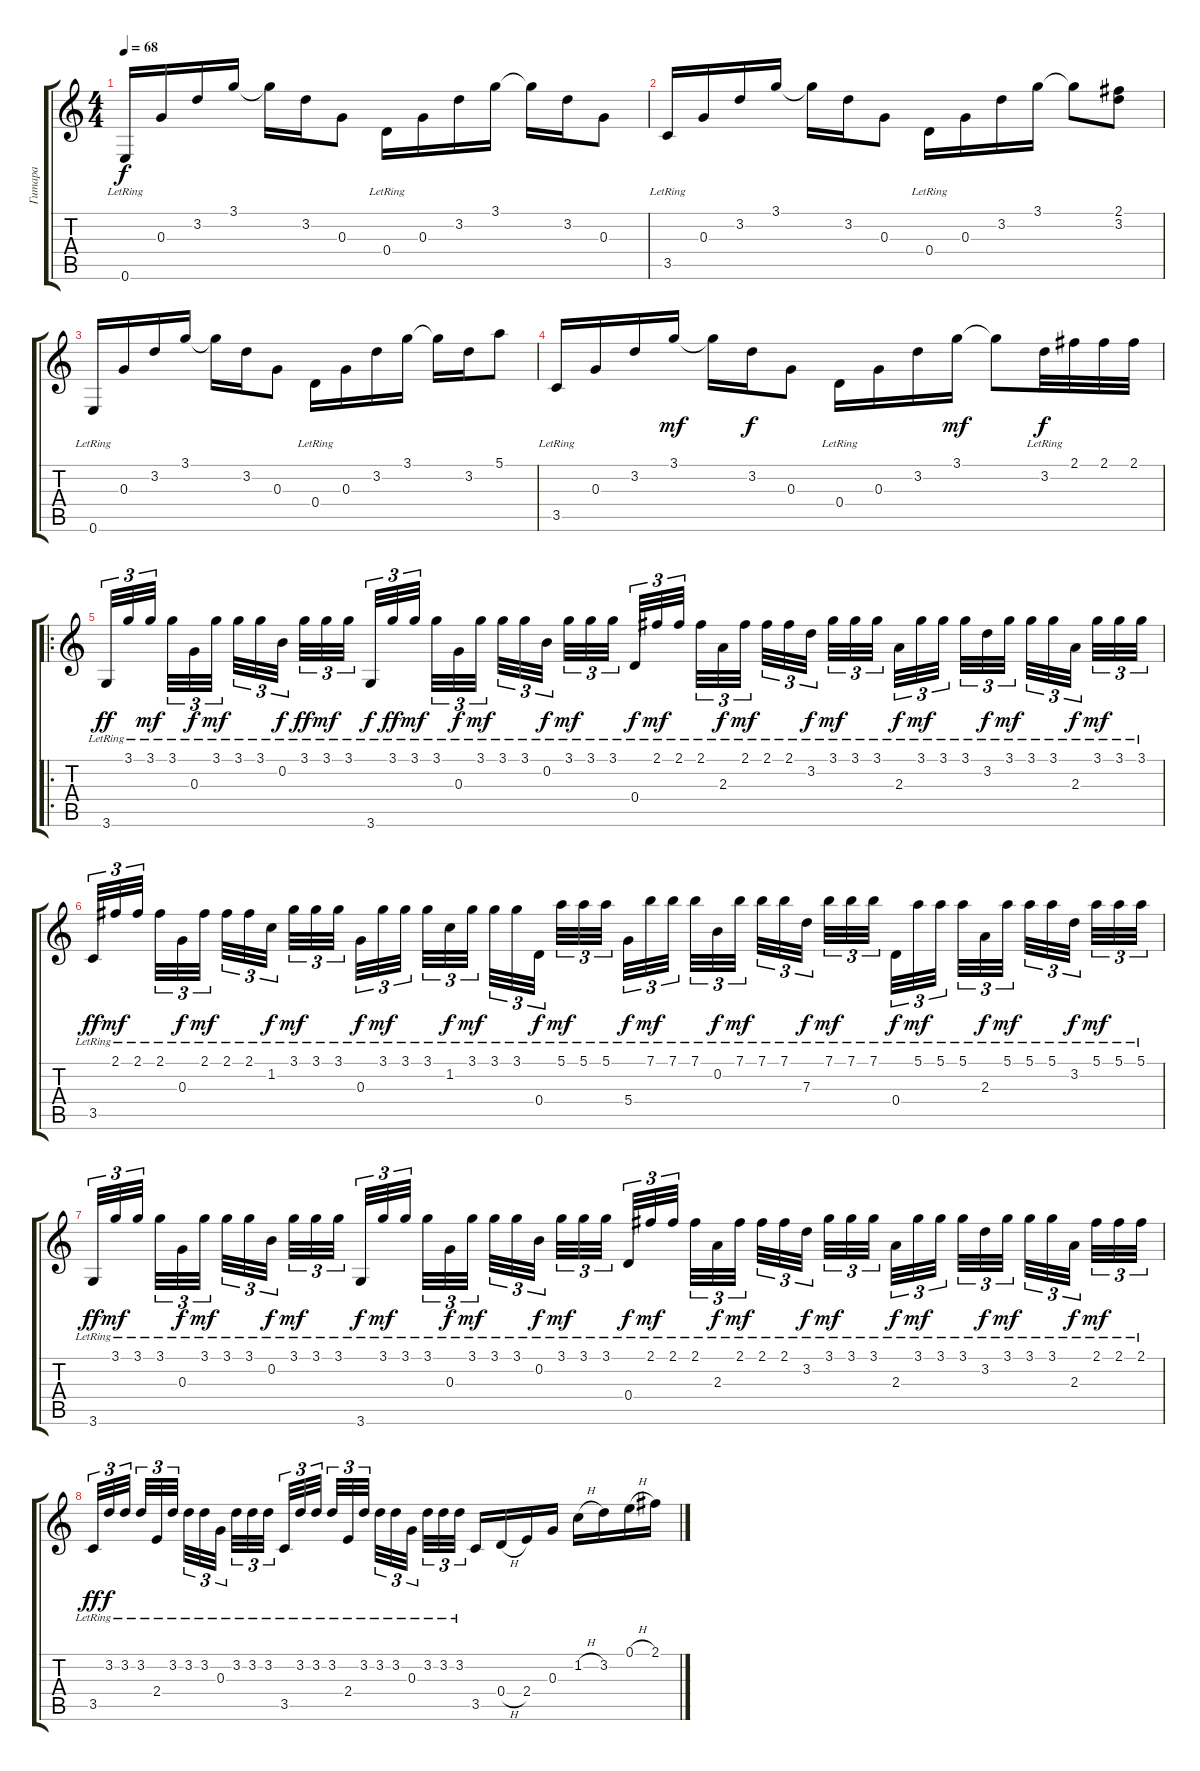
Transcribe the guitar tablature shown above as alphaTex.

\track ("Гитара " "Гитара ") {instrument acousticguitarnylon}
\staff {score tabs}
\tuning (E4 B3 G3 D3 A2 E2) {hide}
\ts (4 4)
\tempo 68
\clef g2
\ks c
0.6{lr}.16{dy f instrument acousticguitarnylon} 0.3.16 3.2.16 3.1.16 3.1{t}.16 3.2.16 0.3.8 0.4{lr}.16 0.3.16 3.2.16 3.1.16 3.1{t}.16 3.2.16 0.3.8 |
3.5{lr}.16 0.3.16 3.2.16 3.1.16 3.1{t}.16 3.2.16 0.3.8 0.4{lr}.16 0.3.16 3.2.16 3.1.16 3.1{t}.8 (2.1 3.2).8 |
0.6{lr}.16 0.3.16 3.2.16 3.1.16 3.1{t}.16 3.2.16 0.3.8 0.4{lr}.16 0.3.16 3.2.16 3.1.16 3.1{t}.16 3.2.16 5.1.8 |
3.5{lr}.16 0.3.16 3.2.16 3.1.16{dy mf} 3.1{t}.16 3.2.16{dy f} 0.3.8 0.4{lr}.16 0.3.16 3.2.16 3.1.16{dy mf} 3.1{t}.8 3.2{lr}.32{dy f} 2.1.32 2.1.32 2.1.32 |
\ro
3.6{lr}.32{tu (3 2) dy ff} 3.1{lr}.32{tu (3 2)} 3.1{lr}.32{tu (3 2) dy mf} 3.1{lr}.32{tu (3 2)} 0.3{lr}.32{tu (3 2) dy f} 3.1{lr}.32{tu (3 2) dy mf} 3.1{lr}.32{tu (3 2)} 3.1{lr}.32{tu (3 2)} 0.2{lr}.32{tu (3 2) dy f} 3.1{lr}.32{tu (3 2) dy ff} 3.1{lr}.32{tu (3 2) dy mf} 3.1{lr}.32{tu (3 2)} 3.6{lr}.32{tu (3 2) dy f} 3.1{lr}.32{tu (3 2) dy ff} 3.1{lr}.32{tu (3 2) dy mf} 3.1{lr}.32{tu (3 2)} 0.3{lr}.32{tu (3 2) dy f} 3.1{lr}.32{tu (3 2) dy mf} 3.1{lr}.32{tu (3 2)} 3.1{lr}.32{tu (3 2)} 0.2{lr}.32{tu (3 2) dy f} 3.1{lr}.32{tu (3 2) dy mf} 3.1{lr}.32{tu (3 2)} 3.1{lr}.32{tu (3 2)} 0.4{lr}.32{tu (3 2) dy f} 2.1{lr}.32{tu (3 2) dy mf} 2.1{lr}.32{tu (3 2)} 2.1{lr}.32{tu (3 2)} 2.3{lr}.32{tu (3 2) dy f} 2.1{lr}.32{tu (3 2) dy mf} 2.1{lr}.32{tu (3 2)} 2.1{lr}.32{tu (3 2)} 3.2{lr}.32{tu (3 2) dy f} 3.1{lr}.32{tu (3 2) dy mf} 3.1{lr}.32{tu (3 2)} 3.1{lr}.32{tu (3 2)} 2.3{lr}.32{tu (3 2) dy f} 3.1{lr}.32{tu (3 2) dy mf} 3.1{lr}.32{tu (3 2)} 3.1{lr}.32{tu (3 2)} 3.2{lr}.32{tu (3 2) dy f} 3.1{lr}.32{tu (3 2) dy mf} 3.1{lr}.32{tu (3 2)} 3.1{lr}.32{tu (3 2)} 2.3{lr}.32{tu (3 2) dy f} 3.1{lr}.32{tu (3 2) dy mf} 3.1{lr}.32{tu (3 2)} 3.1{lr}.32{tu (3 2)} |
3.5{lr}.32{tu (3 2) dy ff} 2.1{lr}.32{tu (3 2) dy mf} 2.1{lr}.32{tu (3 2)} 2.1{lr}.32{tu (3 2)} 0.3{lr}.32{tu (3 2) dy f} 2.1{lr}.32{tu (3 2) dy mf} 2.1{lr}.32{tu (3 2)} 2.1{lr}.32{tu (3 2)} 1.2{lr}.32{tu (3 2) dy f} 3.1{lr}.32{tu (3 2) dy mf} 3.1{lr}.32{tu (3 2)} 3.1{lr}.32{tu (3 2)} 0.3{lr}.32{tu (3 2) dy f} 3.1{lr}.32{tu (3 2) dy mf} 3.1{lr}.32{tu (3 2)} 3.1{lr}.32{tu (3 2)} 1.2{lr}.32{tu (3 2) dy f} 3.1{lr}.32{tu (3 2) dy mf} 3.1{lr}.32{tu (3 2)} 3.1{lr}.32{tu (3 2)} 0.4{lr}.32{tu (3 2) dy f} 5.1{lr}.32{tu (3 2) dy mf} 5.1{lr}.32{tu (3 2)} 5.1{lr}.32{tu (3 2)} 5.4{lr}.32{tu (3 2) dy f} 7.1{lr}.32{tu (3 2) dy mf} 7.1{lr}.32{tu (3 2)} 7.1{lr}.32{tu (3 2)} 0.2{lr}.32{tu (3 2) dy f} 7.1{lr}.32{tu (3 2) dy mf} 7.1{lr}.32{tu (3 2)} 7.1{lr}.32{tu (3 2)} 7.3{lr}.32{tu (3 2) dy f} 7.1{lr}.32{tu (3 2) dy mf} 7.1{lr}.32{tu (3 2)} 7.1{lr}.32{tu (3 2)} 0.4{lr}.32{tu (3 2) dy f} 5.1{lr}.32{tu (3 2) dy mf} 5.1{lr}.32{tu (3 2)} 5.1{lr}.32{tu (3 2)} 2.3{lr}.32{tu (3 2) dy f} 5.1{lr}.32{tu (3 2) dy mf} 5.1{lr}.32{tu (3 2)} 5.1{lr}.32{tu (3 2)} 3.2{lr}.32{tu (3 2) dy f} 5.1{lr}.32{tu (3 2) dy mf} 5.1{lr}.32{tu (3 2)} 5.1{lr}.32{tu (3 2)} |
3.6{lr}.32{tu (3 2) dy ff} 3.1{lr}.32{tu (3 2) dy mf} 3.1{lr}.32{tu (3 2)} 3.1{lr}.32{tu (3 2)} 0.3{lr}.32{tu (3 2) dy f} 3.1{lr}.32{tu (3 2) dy mf} 3.1{lr}.32{tu (3 2)} 3.1{lr}.32{tu (3 2)} 0.2{lr}.32{tu (3 2) dy f} 3.1{lr}.32{tu (3 2) dy mf} 3.1{lr}.32{tu (3 2)} 3.1{lr}.32{tu (3 2)} 3.6{lr}.32{tu (3 2) dy f} 3.1{lr}.32{tu (3 2) dy mf} 3.1{lr}.32{tu (3 2)} 3.1{lr}.32{tu (3 2)} 0.3{lr}.32{tu (3 2) dy f} 3.1{lr}.32{tu (3 2) dy mf} 3.1{lr}.32{tu (3 2)} 3.1{lr}.32{tu (3 2)} 0.2{lr}.32{tu (3 2) dy f} 3.1{lr}.32{tu (3 2) dy mf} 3.1{lr}.32{tu (3 2)} 3.1{lr}.32{tu (3 2)} 0.4{lr}.32{tu (3 2) dy f} 2.1{lr}.32{tu (3 2) dy mf} 2.1{lr}.32{tu (3 2)} 2.1{lr}.32{tu (3 2)} 2.3{lr}.32{tu (3 2) dy f} 2.1{lr}.32{tu (3 2) dy mf} 2.1{lr}.32{tu (3 2)} 2.1{lr}.32{tu (3 2)} 3.2{lr}.32{tu (3 2) dy f} 3.1{lr}.32{tu (3 2) dy mf} 3.1{lr}.32{tu (3 2)} 3.1{lr}.32{tu (3 2)} 2.3{lr}.32{tu (3 2) dy f} 3.1{lr}.32{tu (3 2) dy mf} 3.1{lr}.32{tu (3 2)} 3.1{lr}.32{tu (3 2)} 3.2{lr}.32{tu (3 2) dy f} 3.1{lr}.32{tu (3 2) dy mf} 3.1{lr}.32{tu (3 2)} 3.1{lr}.32{tu (3 2)} 2.3{lr}.32{tu (3 2) dy f} 2.1{lr}.32{tu (3 2) dy mf} 2.1{lr}.32{tu (3 2)} 2.1{lr}.32{tu (3 2)} |
3.5{lr}.32{tu (3 2) dy ff} 3.2{lr}.32{tu (3 2) dy f} 3.2{lr}.32{tu (3 2)} 3.2{lr}.32{tu (3 2)} 2.4{lr}.32{tu (3 2)} 3.2{lr}.32{tu (3 2)} 3.2{lr}.32{tu (3 2)} 3.2{lr}.32{tu (3 2)} 0.3{lr}.32{tu (3 2)} 3.2{lr}.32{tu (3 2)} 3.2{lr}.32{tu (3 2)} 3.2{lr}.32{tu (3 2)} 3.5{lr}.32{tu (3 2)} 3.2{lr}.32{tu (3 2)} 3.2{lr}.32{tu (3 2)} 3.2{lr}.32{tu (3 2)} 2.4{lr}.32{tu (3 2)} 3.2{lr}.32{tu (3 2)} 3.2{lr}.32{tu (3 2)} 3.2{lr}.32{tu (3 2)} 0.3{lr}.32{tu (3 2)} 3.2{lr}.32{tu (3 2)} 3.2{lr}.32{tu (3 2)} 3.2{lr}.32{tu (3 2)} 3.5.16 0.4{h}.16 2.4.16 0.3.16 1.2{h}.16 3.2.16 0.1{h}.16 2.1.16
